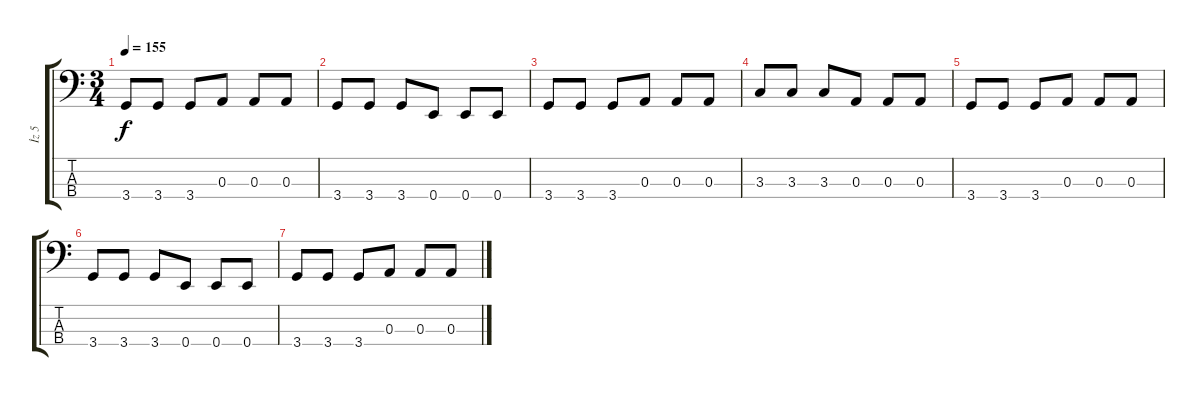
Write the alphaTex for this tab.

\track ("İz 5" "İz 5") {instrument electricbassfinger}
\staff {score tabs}
\tuning (G2 D2 A1 E1) {hide}
\ts (3 4)
\tempo 155
\clef f4
\ks c
3.4.8{dy f} 3.4.8 3.4.8 0.3.8 0.3.8 0.3.8 |
3.4.8 3.4.8 3.4.8 0.4.8 0.4.8 0.4.8 |
3.4.8 3.4.8 3.4.8 0.3.8 0.3.8 0.3.8 |
3.3.8{instrument electricbassfinger} 3.3.8 3.3.8 0.3.8 0.3.8 0.3.8 |
3.4.8 3.4.8 3.4.8 0.3.8 0.3.8 0.3.8 |
3.4.8 3.4.8 3.4.8 0.4.8 0.4.8 0.4.8 |
3.4.8 3.4.8 3.4.8 0.3.8 0.3.8 0.3.8
